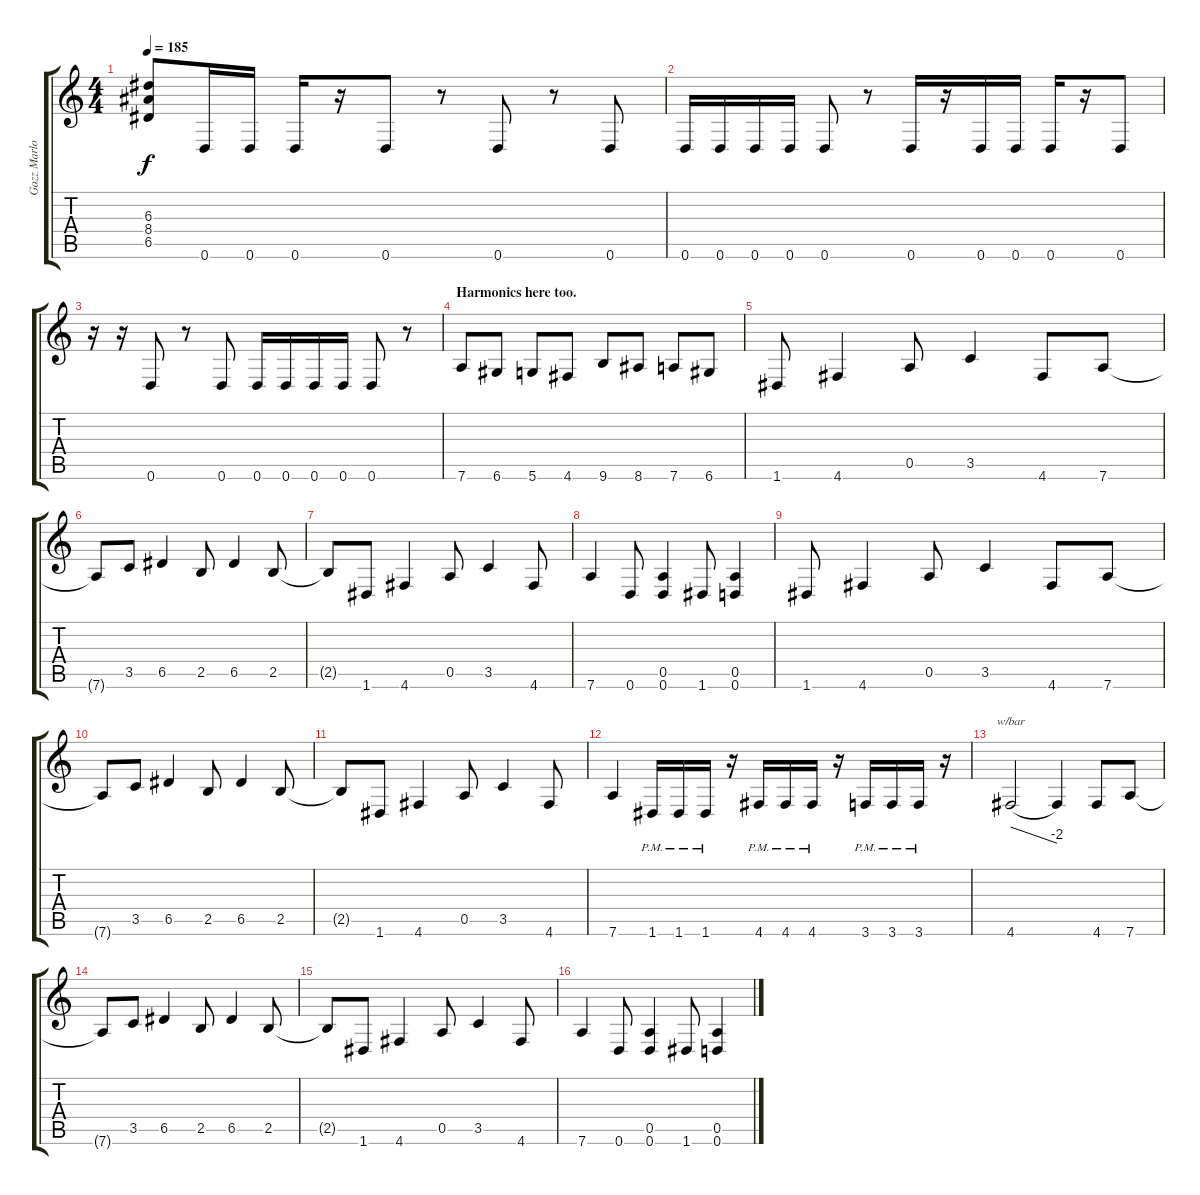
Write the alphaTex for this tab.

\track ("Gazz Marlow" "Gazz Marlo") {instrument distortionguitar}
\staff {score tabs}
\tuning (E4 B3 A3 D3 A2 D2) {hide}
\ts (4 4)
\tempo 185
\clef g2
\ks c
(6.3 8.4 6.5).8{dy f} 0.6.16 0.6.16 0.6.16 r.16 0.6.8 r.8 0.6.8 r.8 0.6.8 |
0.6.16 0.6.16 0.6.16 0.6.16 0.6.8 r.8 0.6.16 r.16 0.6.16 0.6.16 0.6.16 r.16 0.6.8 |
r.16 r.16 0.6.8 r.8 0.6.8 0.6.16 0.6.16 0.6.16 0.6.16 0.6.8 r.8 |
\section ("" "Harmonics here too.")
7.6.8 6.6.8 5.6.8 4.6.8 9.6.8 8.6.8 7.6.8 6.6.8 |
1.6.8 4.6.4 0.5.8 3.5.4 4.6.8 7.6.8 |
7.6{t}.8 3.5.8 6.5.4 2.5.8 6.5.4 2.5.8 |
2.5{t}.8 1.6.8 4.6.4 0.5.8 3.5.4 4.6.8 |
7.6.4 0.6.8 (0.5 0.6).4 1.6.8 (0.5 0.6).4 |
1.6.8 4.6.4 0.5.8 3.5.4 4.6.8 7.6.8 |
7.6{t}.8 3.5.8 6.5.4 2.5.8 6.5.4 2.5.8 |
2.5{t}.8 1.6.8 4.6.4 0.5.8 3.5.4 4.6.8 |
7.6.4 1.6{pm}.16 1.6{pm}.16 1.6{pm}.16 r.16 4.6{pm}.16 4.6{pm}.16 4.6{pm}.16 r.16 3.6{pm}.16 3.6{pm}.16 3.6{pm}.16 r.16 |
4.6.2{tbe (dive default 0 0 60 -8)} 4.6{t}.4 4.6.8 7.6.8 |
7.6{t}.8 3.5.8 6.5.4 2.5.8 6.5.4 2.5.8 |
2.5{t}.8 1.6.8 4.6.4 0.5.8 3.5.4 4.6.8 |
7.6.4 0.6.8 (0.5 0.6).4 1.6.8 (0.5 0.6).4
